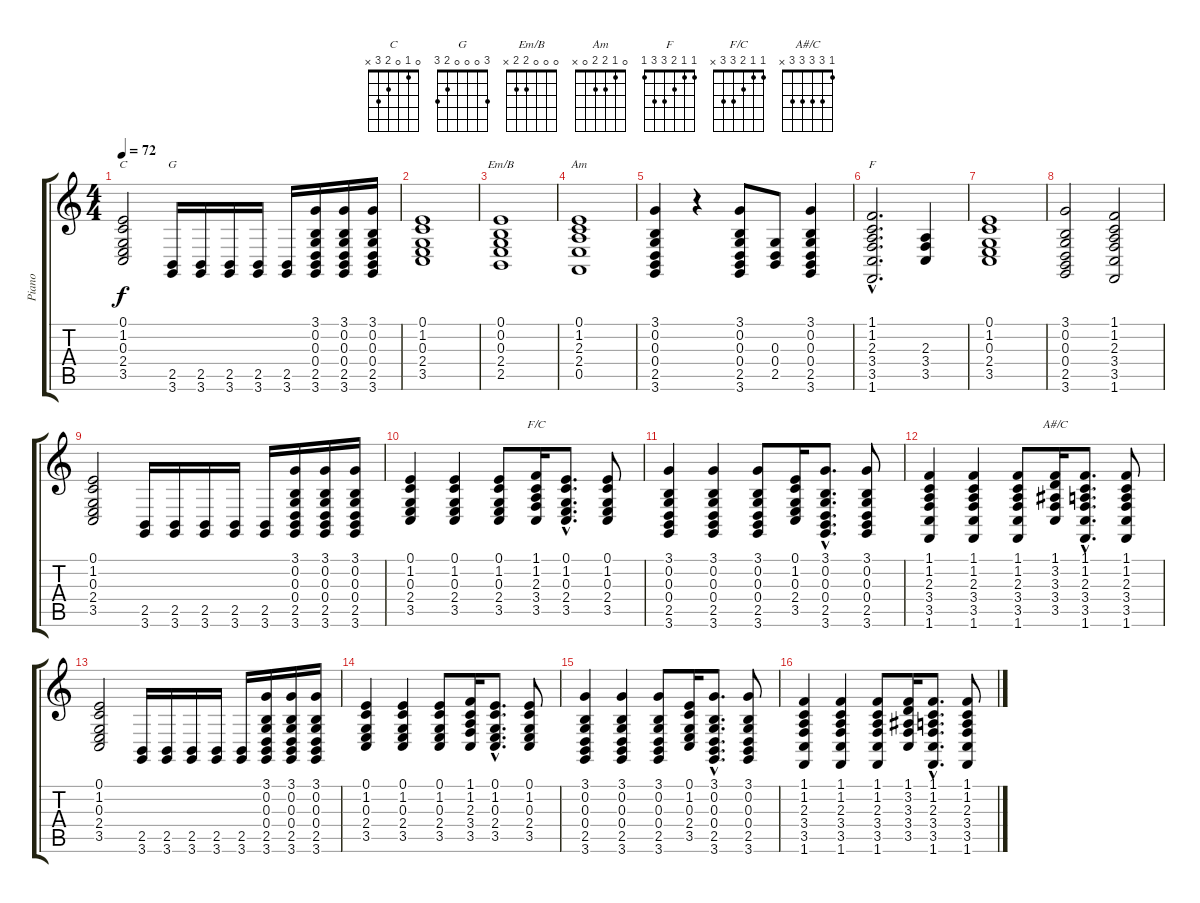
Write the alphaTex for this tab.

\track ("Piano" "Piano") {instrument acousticgrandpiano}
\staff {score tabs}
\tuning (E4 B3 G3 D3 A2 E2) {hide}
\chord ("C" 0 1 0 2 3 x)
\chord ("G" 3 0 0 0 2 3)
\chord ("Em/B" 0 0 0 2 2 x)
\chord ("Am" 0 1 2 2 0 x)
\chord ("F" 1 1 2 3 3 1)
\chord ("F/C" 1 1 2 3 3 x)
\chord ("A#/C" 1 3 3 3 3 x)
\ts (4 4)
\tempo 72
\clef g2
\ks c
(0.1 1.2 0.3 2.4 3.5).2{ch "C" dy f} (2.5 3.6).16{ch "G"} (2.5 3.6).16 (2.5 3.6).16 (2.5 3.6).16 (2.5 3.6).16 (3.1 0.2 0.3 0.4 2.5 3.6).16 (3.1 0.2 0.3 0.4 2.5 3.6).16 (3.1 0.2 0.3 0.4 2.5 3.6).16 |
(0.1 1.2 0.3 2.4 3.5).1 |
(0.1 0.2 0.3 2.4 2.5).1{ch "Em/B"} |
(0.1 1.2 2.3 2.4 0.5).1{ch "Am"} |
(3.1 0.2 0.3 0.4 2.5 3.6).4 r.4 (3.1 0.2 0.3 0.4 2.5 3.6).8 (0.3 0.4 2.5).8 (3.1 0.2 0.3 0.4 2.5 3.6).4 |
(1.1{hac} 1.2{hac} 2.3{hac} 3.4{hac} 3.5{hac} 1.6{hac}).2{d ch "F"} (2.3 3.4 3.5).4 |
(0.1 1.2 0.3 2.4 3.5).1 |
(3.1 0.2 0.3 0.4 2.5 3.6).2 (1.1 1.2 2.3 3.4 3.5 1.6).2 |
(0.1 1.2 0.3 2.4 3.5).2 (2.5 3.6).16 (2.5 3.6).16 (2.5 3.6).16 (2.5 3.6).16 (2.5 3.6).16 (3.1 0.2 0.3 0.4 2.5 3.6).16 (3.1 0.2 0.3 0.4 2.5 3.6).16 (3.1 0.2 0.3 0.4 2.5 3.6).16 |
(0.1 1.2 0.3 2.4 3.5).4 (0.1 1.2 0.3 2.4 3.5).4 (0.1 1.2 0.3 2.4 3.5).8 (1.1 1.2 2.3 3.4 3.5).16{ch "F/C"} (0.1{hac} 1.2{hac} 0.3{hac} 2.4{hac} 3.5{hac}).8{d} (0.1 1.2 0.3 2.4 3.5).8 |
(3.1 0.2 0.3 0.4 2.5 3.6).4 (3.1 0.2 0.3 0.4 2.5 3.6).4 (3.1 0.2 0.3 0.4 2.5 3.6).8 (0.1 1.2 0.3 2.4 3.5).16 (3.1{hac} 0.2{hac} 0.3{hac} 0.4{hac} 2.5{hac} 3.6{hac}).8{d} (3.1 0.2 0.3 0.4 2.5 3.6).8 |
(1.1 1.2 2.3 3.4 3.5 1.6).4 (1.1 1.2 2.3 3.4 3.5 1.6).4 (1.1 1.2 2.3 3.4 3.5 1.6).8 (1.1 3.2 3.3 3.4 3.5).16{ch "A#/C"} (1.1{hac} 1.2{hac} 2.3{hac} 3.4{hac} 3.5{hac} 1.6{hac}).8{d} (1.1 1.2 2.3 3.4 3.5 1.6).8 |
(0.1 1.2 0.3 2.4 3.5).2 (2.5 3.6).16 (2.5 3.6).16 (2.5 3.6).16 (2.5 3.6).16 (2.5 3.6).16 (3.1 0.2 0.3 0.4 2.5 3.6).16 (3.1 0.2 0.3 0.4 2.5 3.6).16 (3.1 0.2 0.3 0.4 2.5 3.6).16 |
(0.1 1.2 0.3 2.4 3.5).4 (0.1 1.2 0.3 2.4 3.5).4 (0.1 1.2 0.3 2.4 3.5).8 (1.1 1.2 2.3 3.4 3.5).16 (0.1{hac} 1.2{hac} 0.3{hac} 2.4{hac} 3.5{hac}).8{d} (0.1 1.2 0.3 2.4 3.5).8 |
(3.1 0.2 0.3 0.4 2.5 3.6).4 (3.1 0.2 0.3 0.4 2.5 3.6).4 (3.1 0.2 0.3 0.4 2.5 3.6).8 (0.1 1.2 0.3 2.4 3.5).16 (3.1{hac} 0.2{hac} 0.3{hac} 0.4{hac} 2.5{hac} 3.6{hac}).8{d} (3.1 0.2 0.3 0.4 2.5 3.6).8 |
(1.1 1.2 2.3 3.4 3.5 1.6).4 (1.1 1.2 2.3 3.4 3.5 1.6).4 (1.1 1.2 2.3 3.4 3.5 1.6).8 (1.1 3.2 3.3 3.4 3.5).16 (1.1{hac} 1.2{hac} 2.3{hac} 3.4{hac} 3.5{hac} 1.6{hac}).8{d} (1.1 1.2 2.3 3.4 3.5 1.6).8
